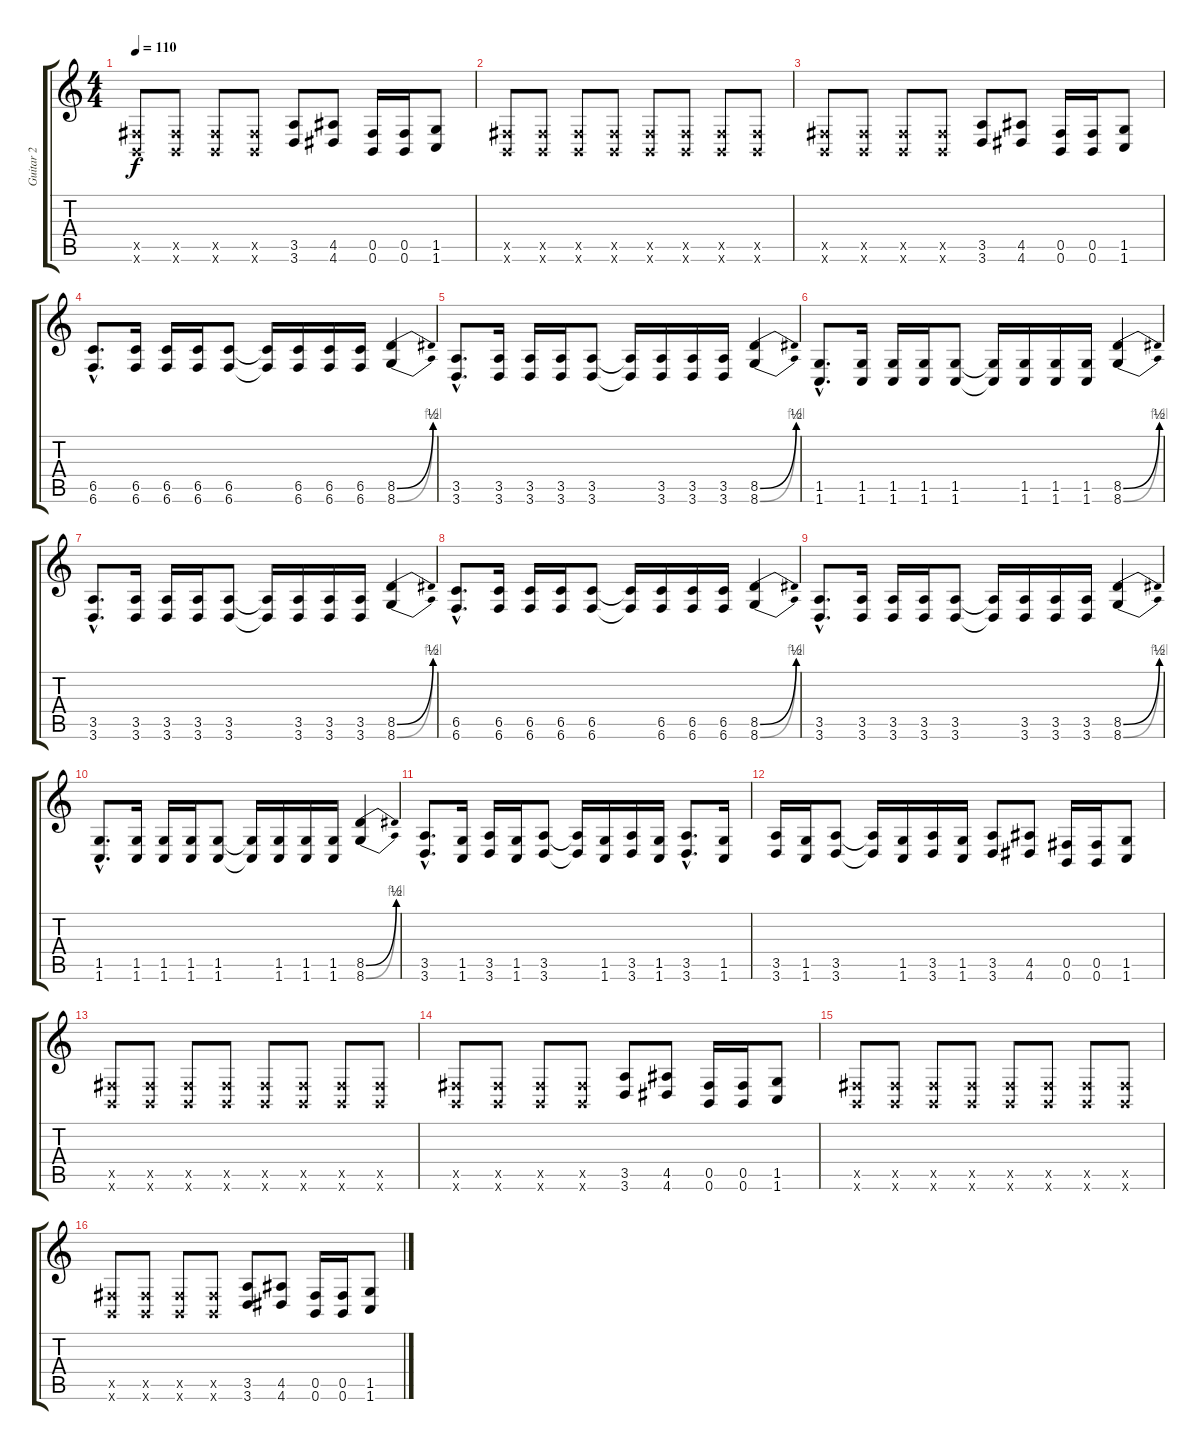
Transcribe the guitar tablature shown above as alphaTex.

\track ("Guitar 2" "Guitar 2") {instrument distortionguitar}
\staff {score tabs}
\tuning (Db4 Ab3 E3 B2 Gb2 B1) {hide}
\ts (4 4)
\tempo 110
\clef g2
\ks c
(0.5{x} 0.6{x}).8{dy f} (0.5{x} 0.6{x}).8 (0.5{x} 0.6{x}).8 (0.5{x} 0.6{x}).8 (3.5 3.6).8 (4.5 4.6).8 (0.5 0.6).16 (0.5 0.6).16 (1.5 1.6).8 |
(0.5{x} 0.6{x}).8 (0.5{x} 0.6{x}).8 (0.5{x} 0.6{x}).8 (0.5{x} 0.6{x}).8 (0.5{x} 0.6{x}).8 (0.5{x} 0.6{x}).8 (0.5{x} 0.6{x}).8 (0.5{x} 0.6{x}).8 |
(0.5{x} 0.6{x}).8 (0.5{x} 0.6{x}).8 (0.5{x} 0.6{x}).8 (0.5{x} 0.6{x}).8 (3.5 3.6).8 (4.5 4.6).8 (0.5 0.6).16 (0.5 0.6).16 (1.5 1.6).8 |
(6.5{hac} 6.6{hac}).8{d} (6.5 6.6).16 (6.5 6.6).16 (6.5 6.6).16 (6.5 6.6).8 (6.5{t} 6.6{t}).16 (6.5 6.6).16 (6.5 6.6).16 (6.5 6.6).16 (8.5{be (bend 0 0 60 2)} 8.6{be (bend 0 0 60 4)}).4 |
(3.5{hac} 3.6{hac}).8{d} (3.5 3.6).16 (3.5 3.6).16 (3.5 3.6).16 (3.5 3.6).8 (3.5{t} 3.6{t}).16 (3.5 3.6).16 (3.5 3.6).16 (3.5 3.6).16 (8.5{be (bend 0 0 60 2)} 8.6{be (bend 0 0 60 4)}).4 |
(1.5{hac} 1.6{hac}).8{d} (1.5 1.6).16 (1.5 1.6).16 (1.5 1.6).16 (1.5 1.6).8 (1.5{t} 1.6{t}).16 (1.5 1.6).16 (1.5 1.6).16 (1.5 1.6).16 (8.5{be (bend 0 0 60 2)} 8.6{be (bend 0 0 60 4)}).4 |
(3.5{hac} 3.6{hac}).8{d} (3.5 3.6).16 (3.5 3.6).16 (3.5 3.6).16 (3.5 3.6).8 (3.5{t} 3.6{t}).16 (3.5 3.6).16 (3.5 3.6).16 (3.5 3.6).16 (8.5{be (bend 0 0 60 2)} 8.6{be (bend 0 0 60 4)}).4 |
(6.5{hac} 6.6{hac}).8{d} (6.5 6.6).16 (6.5 6.6).16 (6.5 6.6).16 (6.5 6.6).8 (6.5{t} 6.6{t}).16 (6.5 6.6).16 (6.5 6.6).16 (6.5 6.6).16 (8.5{be (bend 0 0 60 2)} 8.6{be (bend 0 0 60 4)}).4 |
(3.5{hac} 3.6{hac}).8{d} (3.5 3.6).16 (3.5 3.6).16 (3.5 3.6).16 (3.5 3.6).8 (3.5{t} 3.6{t}).16 (3.5 3.6).16 (3.5 3.6).16 (3.5 3.6).16 (8.5{be (bend 0 0 60 2)} 8.6{be (bend 0 0 60 4)}).4 |
(1.5{hac} 1.6{hac}).8{d} (1.5 1.6).16 (1.5 1.6).16 (1.5 1.6).16 (1.5 1.6).8 (1.5{t} 1.6{t}).16 (1.5 1.6).16 (1.5 1.6).16 (1.5 1.6).16 (8.5{be (bend 0 0 60 2)} 8.6{be (bend 0 0 60 4)}).4 |
(3.5{hac} 3.6{hac}).8{d} (1.5 1.6).16 (3.5 3.6).16 (1.5 1.6).16 (3.5 3.6).8 (3.5{t} 3.6{t}).16 (1.5 1.6).16 (3.5 3.6).16 (1.5 1.6).16 (3.5{hac} 3.6{hac}).8{d} (1.5 1.6).16 |
(3.5 3.6).16 (1.5 1.6).16 (3.5 3.6).8 (3.5{t} 3.6{t}).16 (1.5 1.6).16 (3.5 3.6).16 (1.5 1.6).16 (3.5 3.6).8 (4.5 4.6).8 (0.5 0.6).16 (0.5 0.6).16 (1.5 1.6).8 |
(0.5{x} 0.6{x}).8 (0.5{x} 0.6{x}).8 (0.5{x} 0.6{x}).8 (0.5{x} 0.6{x}).8 (0.5{x} 0.6{x}).8 (0.5{x} 0.6{x}).8 (0.5{x} 0.6{x}).8 (0.5{x} 0.6{x}).8 |
(0.5{x} 0.6{x}).8 (0.5{x} 0.6{x}).8 (0.5{x} 0.6{x}).8 (0.5{x} 0.6{x}).8 (3.5 3.6).8 (4.5 4.6).8 (0.5 0.6).16 (0.5 0.6).16 (1.5 1.6).8 |
(0.5{x} 0.6{x}).8 (0.5{x} 0.6{x}).8 (0.5{x} 0.6{x}).8 (0.5{x} 0.6{x}).8 (0.5{x} 0.6{x}).8 (0.5{x} 0.6{x}).8 (0.5{x} 0.6{x}).8 (0.5{x} 0.6{x}).8 |
(0.5{x} 0.6{x}).8 (0.5{x} 0.6{x}).8 (0.5{x} 0.6{x}).8 (0.5{x} 0.6{x}).8 (3.5 3.6).8 (4.5 4.6).8 (0.5 0.6).16 (0.5 0.6).16 (1.5 1.6).8
